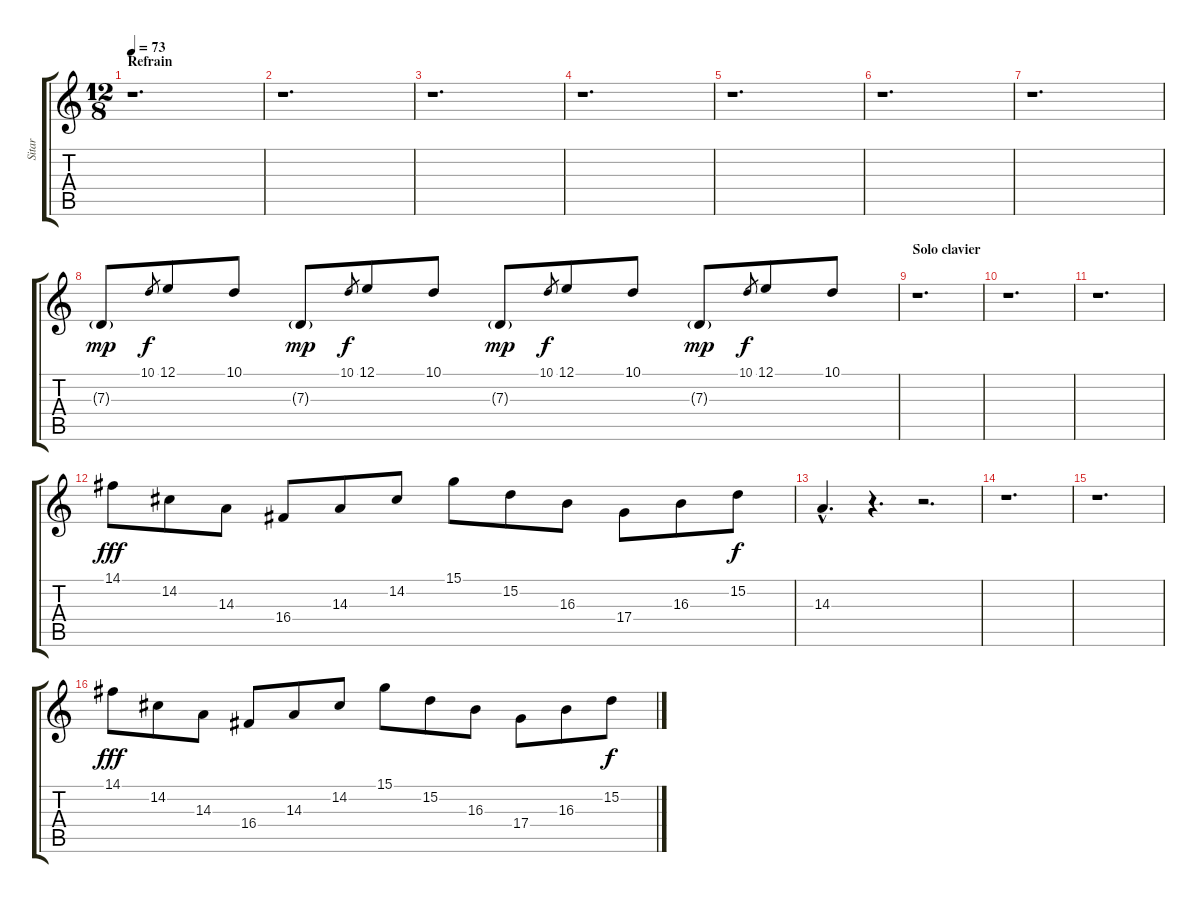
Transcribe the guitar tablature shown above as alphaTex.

\track ("Sitar" "Sitar") {instrument sitar}
\staff {score tabs}
\tuning (E4 B3 G3 D3 A2 E2) {hide}
\ts (12 8)
\section ("" "Refrain")
\tempo 73
\clef g2
\ks c
r.1{d dy f} |
r.1{d} |
r.1{d} |
r.1{d} |
r.1{d} |
r.1{d} |
r.1{d} |
7.3{g}.8{dy mp} 10.1.8{gr dy f} 12.1.8 10.1.8 7.3{g}.8{dy mp} 10.1.8{gr dy f} 12.1.8 10.1.8 7.3{g}.8{dy mp} 10.1.8{gr dy f} 12.1.8 10.1.8 7.3{g}.8{dy mp} 10.1.8{gr dy f} 12.1.8 10.1.8 |
\section ("" "Solo clavier")
r.1{d} |
r.1{d} |
r.1{d} |
14.1.8{dy fff} 14.2.8 14.3.8 16.4.8 14.3.8 14.2.8 15.1.8 15.2.8 16.3.8 17.4.8 16.3.8 15.2.8{dy f} |
14.3{hac}.4{d} r.4{d} r.2{d} |
r.1{d} |
r.1{d} |
14.1.8{dy fff} 14.2.8 14.3.8 16.4.8 14.3.8 14.2.8 15.1.8 15.2.8 16.3.8 17.4.8 16.3.8 15.2.8{dy f}
